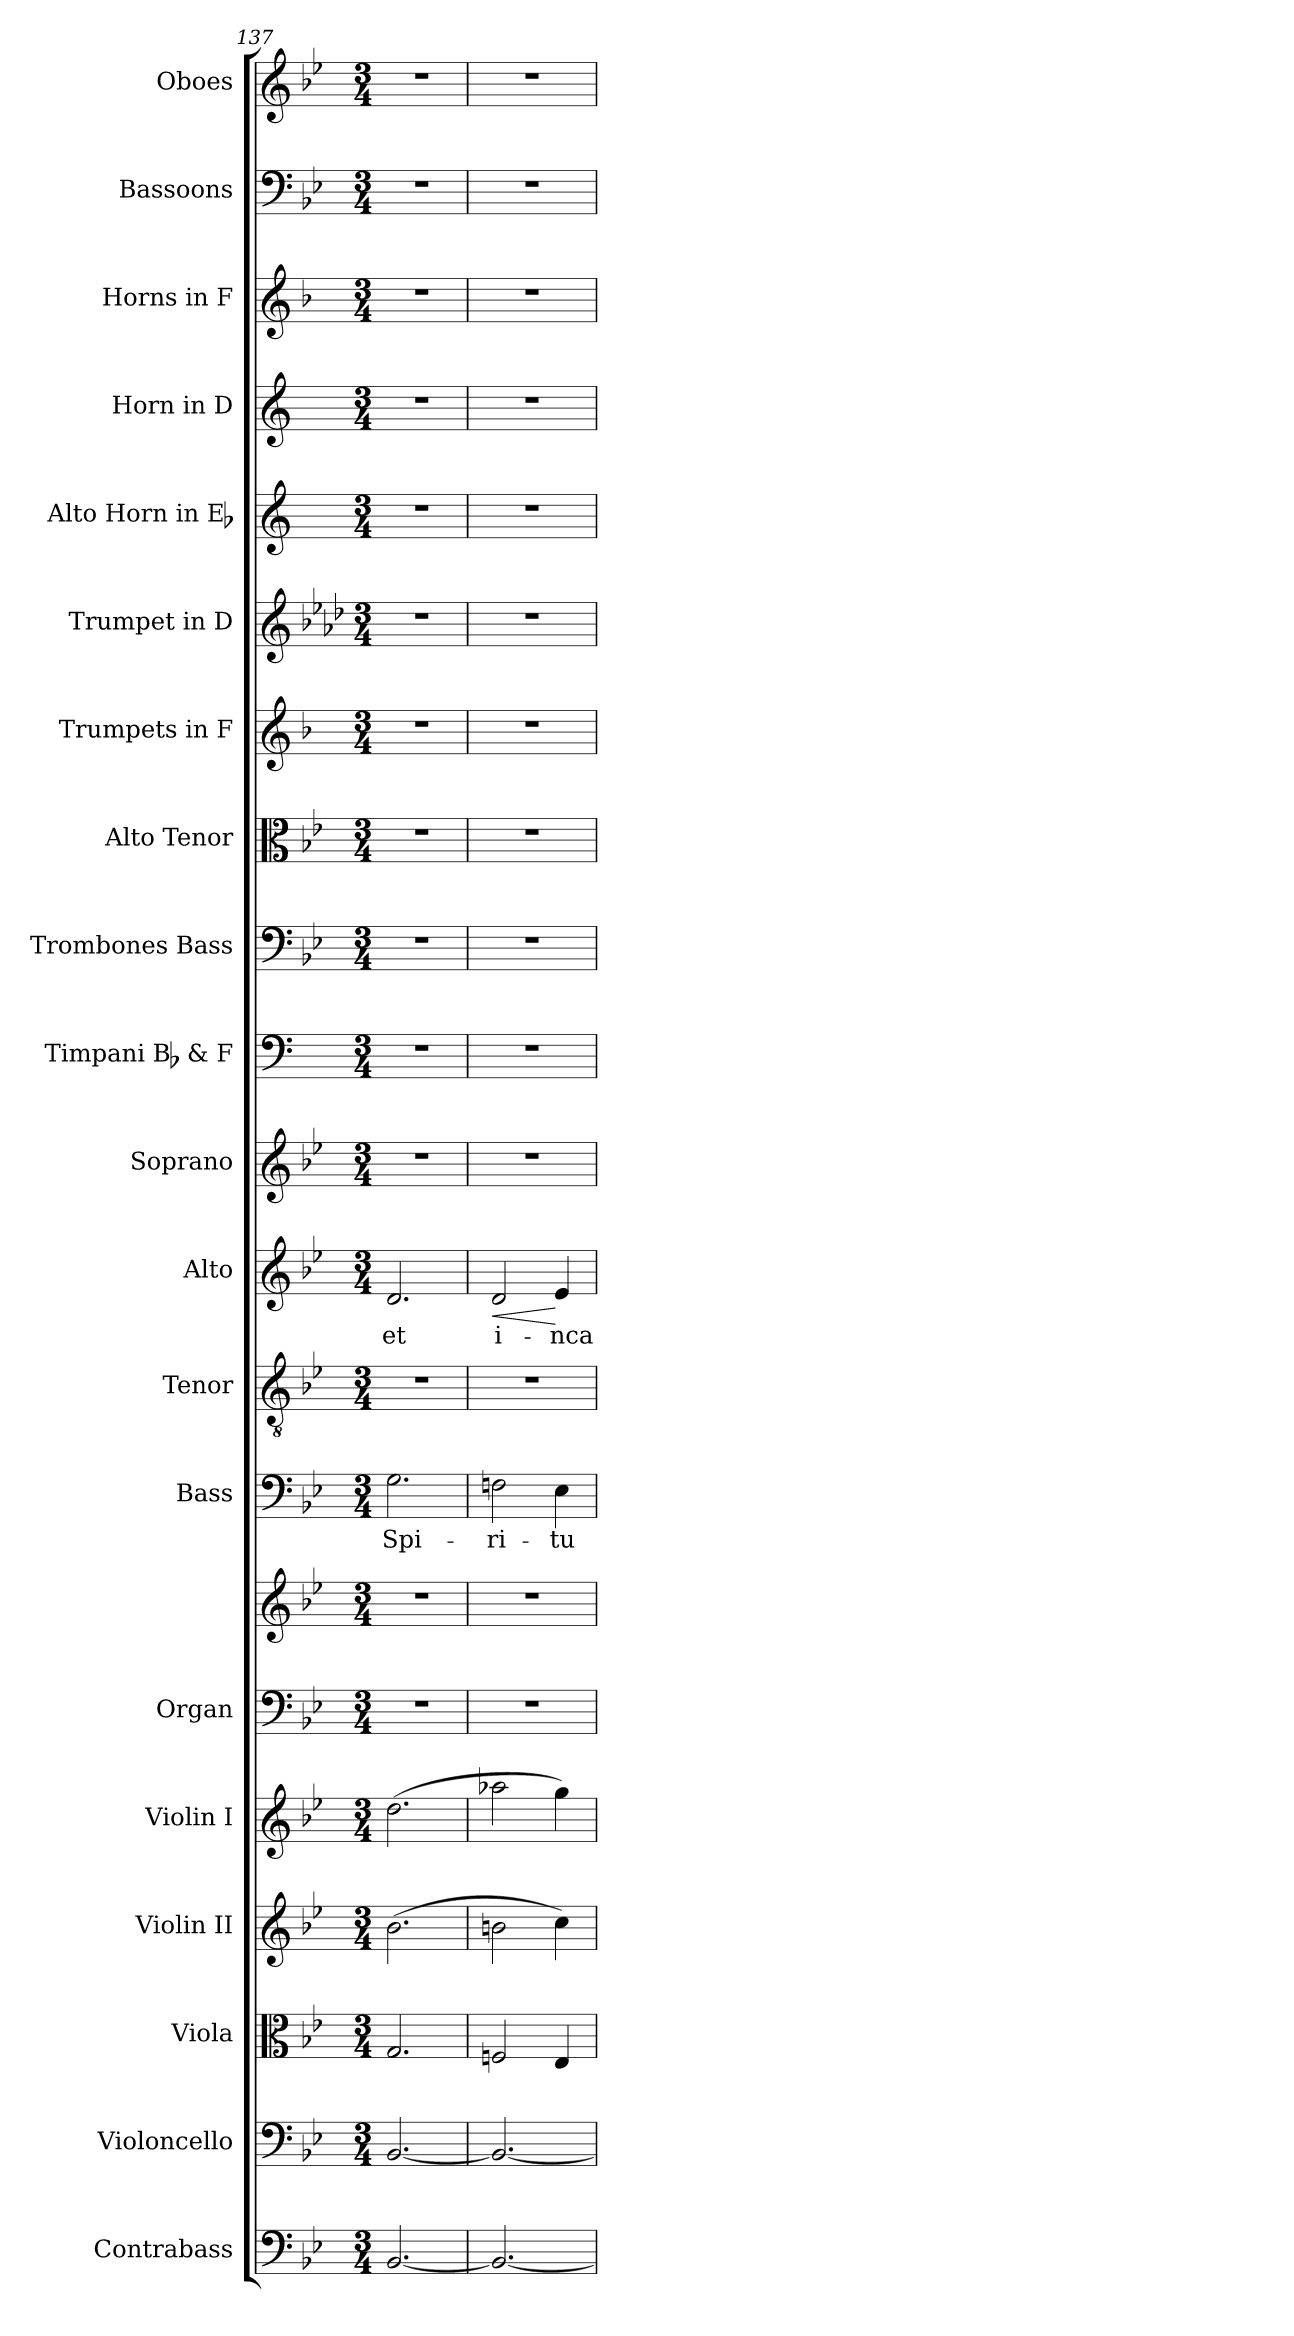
**kern	**kern	**kern	**kern	**kern	**kern	**kern	**kern	**text	**kern	**kern	**text	**dynam	**kern	**kern	**kern	**kern	**kern	**kern	**kern	**kern	**kern	**kern	**kern
*part20	*part19	*part18	*part17	*part16	*part15	*part15	*part14	*part14	*part13	*part12	*part12	*part12	*part11	*part10	*part9	*part8	*part7	*part6	*part5	*part4	*part3	*part2	*part1
*staff21	*staff20	*staff19	*staff18	*staff17	*staff16	*staff15	*staff14	*staff14	*staff13	*staff12	*staff12	*staff12	*staff11	*staff10	*staff9	*staff8	*staff7	*staff6	*staff5	*staff4	*staff3	*staff2	*staff1
*I"Contrabass	*I"Violoncello	*I"Viola	*I"Violin II	*I"Violin I	*I"Organ	*	*I"Bass	*	*I"Tenor	*I"Alto	*	*	*I"Soprano	*I"Timpani Bb & F	*I"Trombones  Bass	*I"Alto Tenor	*I"Trumpets in F	*I"Trumpet in D	*I"Alto Horn in Eb	*I"Horn in D	*I"Horns in F	*I"Bassoons	*I"Oboes
*I'Cb.	*I'Vc.	*I'Vla.	*I'Vln. II	*I'Vln. I	*I'Org.	*	*I'B.	*	*I'T.	*I'A.	*	*	*I'S.	*I'Timp.	*	*	*	*	*	*	*I'Hn.	*I'Bsn.	*I'Ob.
*clefF4	*clefF4	*clefC3	*clefG2	*clefG2	*clefF4	*clefG2	*clefF4	*	*clefGv2	*clefG2	*	*	*clefG2	*clefF4	*clefF4	*clefC3	*clefG2	*clefG2	*clefG2	*clefG2	*clefG2	*clefF4	*clefG2
*ITrd7c12	*	*	*	*	*	*	*	*	*ITrd7c12	*	*	*	*	*	*	*	*ITrd4c7	*ITrd-1c-2	*ITrd5c8	*ITrd6c10	*ITrd4c7	*	*
*k[b-e-]	*k[b-e-]	*k[b-e-]	*k[b-e-]	*k[b-e-]	*k[b-e-]	*k[b-e-]	*k[b-e-]	*	*k[b-e-]	*k[b-e-]	*	*	*k[b-e-]	*k[]	*k[b-e-]	*k[b-e-]	*k[b-e-]	*k[b-e-]	*k[f#c#g#d#]	*k[f#c#]	*k[b-e-]	*k[b-e-]	*k[b-e-]
*B-:	*B-:	*B-:	*B-:	*B-:	*B-:	*B-:	*B-:	*	*B-:	*B-:	*	*	*B-:	*C:	*B-:	*B-:	*B-:	*B-:	*E:	*D:	*B-:	*B-:	*B-:
*M3/4	*M3/4	*M3/4	*M3/4	*M3/4	*M3/4	*M3/4	*M3/4	*	*M3/4	*M3/4	*	*	*M3/4	*M3/4	*M3/4	*M3/4	*M3/4	*M3/4	*M3/4	*M3/4	*M3/4	*M3/4	*M3/4
=137	=137	=137	=137	=137	=137	=137	=137	=137	=137	=137	=137	=137	=137	=137	=137	=137	=137	=137	=137	=137	=137	=137	=137
!	!	!	!	!	!LO:N:vis=1	!LO:N:vis=1	!	!	!	!	!	!	!	!	!	!	!	!	!	!	!	!	!
!	!	!	!	!	!	!	!	!LO:LY:b:color=#000000	!LO:N:vis=1	!	!	!	!	!	!	!	!	!	!	!	!	!	!
!	!	!	!	!	!	!	!	!	!	!	!LO:LY:b:color=#000000	!	!LO:N:vis=1	!LO:N:vis=1	!LO:N:vis=1	!LO:N:vis=1	!LO:N:vis=1	!LO:N:vis=1	!LO:N:vis=1	!LO:N:vis=1	!LO:N:vis=1	!LO:N:vis=1	!LO:N:vis=1
[2.BBB-i/	[2.BB-i/	2.Gi/	(2.b-i\	(2.ddi\	2.r	2.r	2.Gi\	Spi-	2.r	2.di/	et	.	2.r	2.r	2.r	2.r	2.r	2.r	2.r	2.r	2.r	2.r	2.r
=138	=138	=138	=138	=138	=138	=138	=138	=138	=138	=138	=138	=138	=138	=138	=138	=138	=138	=138	=138	=138	=138	=138	=138
!	!	!	!	!	!LO:N:vis=1	!LO:N:vis=1	!	!	!	!	!	!	!	!	!	!	!	!	!	!	!	!	!
!	!	!	!	!	!	!	!	!LO:LY:b:color=#000000	!LO:N:vis=1	!	!	!	!	!	!	!	!	!	!	!	!	!	!
!	!	!	!	!	!	!	!	!	!	!	!LO:LY:b:color=#000000	!LO:HP:b	!LO:N:vis=1	!LO:N:vis=1	!LO:N:vis=1	!LO:N:vis=1	!LO:N:vis=1	!LO:N:vis=1	!LO:N:vis=1	!LO:N:vis=1	!LO:N:vis=1	!LO:N:vis=1	!LO:N:vis=1
2.BBB-i/_	2.BB-i/_	2Fni/	2bni\	2aa-Xi\	2.r	2.r	2Fni\	-ri-	2.r	2di/	i-	<	2.r	2.r	2.r	2.r	2.r	2.r	2.r	2.r	2.r	2.r	2.r
!	!	!	!	!	!	!	!	!LO:LY:b:color=#000000	!	!	!	!	!	!	!	!	!	!	!	!	!	!	!
!	!	!	!	!	!	!	!	!	!	!	!LO:LY:b:color=#000000	!	!	!	!	!	!	!	!	!	!	!	!
.	.	4E-i/	4cci\)	4ggi\)	.	.	4E-i\	-tu	.	4e-i/	-nca-	[	.	.	.	.	.	.	.	.	.	.	.
=	=	=	=	=	=	=	=	=	=	=	=	=	=	=	=	=	=	=	=	=	=	=	=
*-	*-	*-	*-	*-	*-	*-	*-	*-	*-	*-	*-	*-	*-	*-	*-	*-	*-	*-	*-	*-	*-	*-	*-
